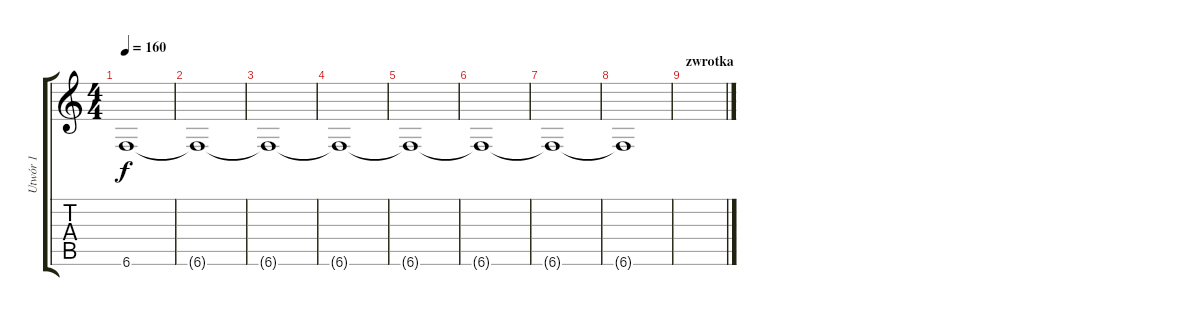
\track ("Utwór 1" "Utwór 1") {instrument distortionguitar}
\staff {score tabs}
\tuning (Db4 Ab3 E3 B2 Gb2 B1) {hide}
\ts (4 4)
\tempo 160
\clef g2
\ks c
6.6{t}.1{dy f} |
6.6{t}.1 |
6.6{t}.1 |
6.6{t}.1 |
6.6{t}.1 |
6.6{t}.1 |
6.6{t}.1 |
6.6{t}.1 |
\section ("" "zwrotka")
